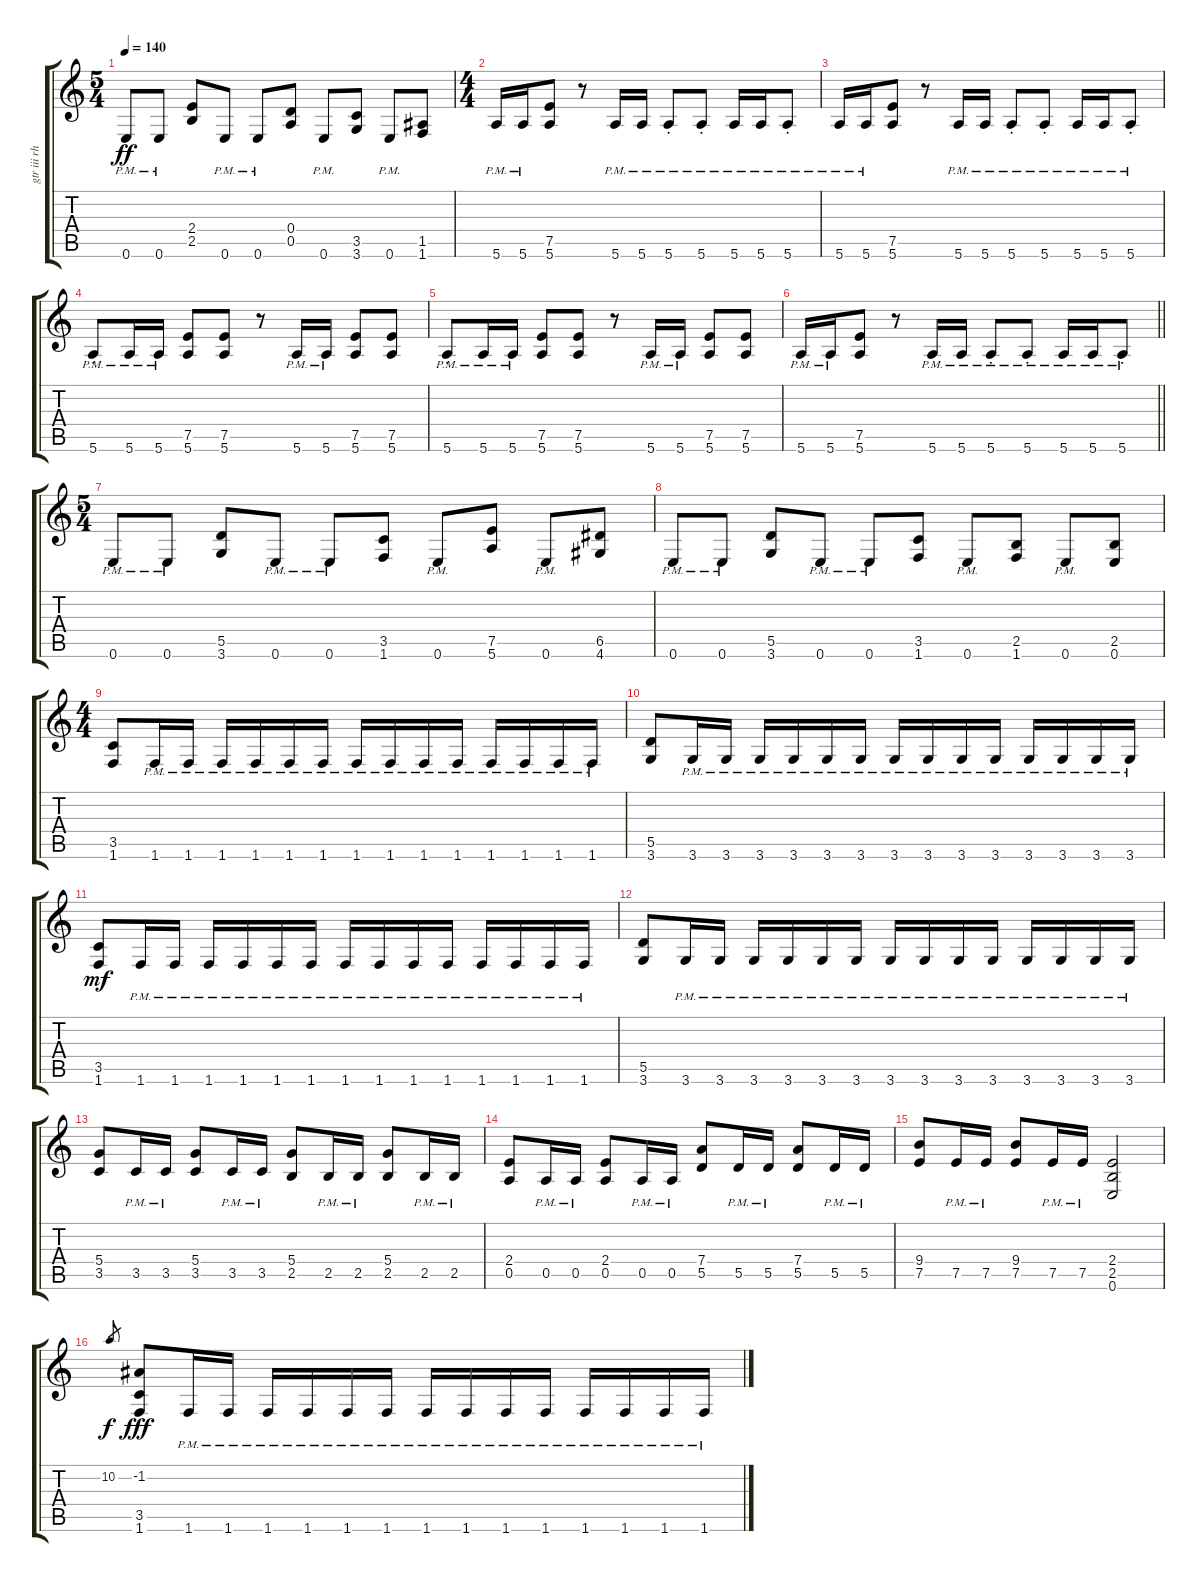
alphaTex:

\track ("gtr iii rhy" "gtr iii rh") {instrument overdrivenguitar}
\staff {score tabs}
\tuning (E4 B3 G3 D3 A2 E2) {hide}
\ts (5 4)
\tempo 140
\clef g2
\ks c
0.6{pm}.8{dy ff} 0.6{pm}.8 (2.4 2.5).8 0.6{pm}.8 0.6{pm}.8 (0.4 0.5).8 0.6{pm}.8 (3.5 3.6).8 0.6{pm}.8 (1.5 1.6).8 |
\ts (4 4)
5.6{pm}.16 5.6{pm}.16 (7.5 5.6).8 r.8 5.6{pm}.16 5.6{pm}.16 5.6{pm st}.8 5.6{pm st}.8 5.6{pm}.16 5.6{pm}.16 5.6{pm st}.8 |
5.6{pm}.16 5.6{pm}.16 (7.5 5.6).8 r.8 5.6{pm}.16 5.6{pm}.16 5.6{pm st}.8 5.6{pm st}.8 5.6{pm}.16 5.6{pm}.16 5.6{pm st}.8 |
5.6{pm st}.8 5.6{pm}.16 5.6{pm}.16 (7.5 5.6).8 (7.5 5.6).8 r.8 5.6{pm}.16 5.6{pm}.16 (7.5 5.6).8 (7.5 5.6).8 |
5.6{pm st}.8 5.6{pm}.16 5.6{pm}.16 (7.5 5.6).8 (7.5 5.6).8 r.8 5.6{pm}.16 5.6{pm}.16 (7.5 5.6).8 (7.5 5.6).8 |
\barLineRight lightlight
5.6{pm}.16 5.6{pm}.16 (7.5 5.6).8 r.8 5.6{pm}.16 5.6{pm}.16 5.6{pm st}.8 5.6{pm st}.8 5.6{pm}.16 5.6{pm}.16 5.6{pm st}.8 |
\ts (5 4)
0.6{pm}.8 0.6{pm}.8 (5.5 3.6).8 0.6{pm}.8 0.6{pm}.8 (3.5 1.6).8 0.6{pm}.8 (7.5 5.6).8 0.6{pm}.8 (6.5 4.6).8 |
0.6{pm}.8 0.6{pm}.8 (5.5 3.6).8 0.6{pm}.8 0.6{pm}.8 (3.5 1.6).8 0.6{pm}.8 (2.5 1.6).8 0.6{pm}.8 (2.5 0.6).8 |
\ts (4 4)
(3.5 1.6).8 1.6{pm}.16 1.6{pm}.16 1.6{pm}.16 1.6{pm}.16 1.6{pm}.16 1.6{pm}.16 1.6{pm}.16 1.6{pm}.16 1.6{pm}.16 1.6{pm}.16 1.6{pm}.16 1.6{pm}.16 1.6{pm}.16 1.6{pm}.16 |
(5.5 3.6).8 3.6{pm}.16 3.6{pm}.16 3.6{pm}.16 3.6{pm}.16 3.6{pm}.16 3.6{pm}.16 3.6{pm}.16 3.6{pm}.16 3.6{pm}.16 3.6{pm}.16 3.6{pm}.16 3.6{pm}.16 3.6{pm}.16 3.6{pm}.16 |
(3.5 1.6).8{dy mf} 1.6{pm}.16 1.6{pm}.16 1.6{pm}.16 1.6{pm}.16 1.6{pm}.16 1.6{pm}.16 1.6{pm}.16 1.6{pm}.16 1.6{pm}.16 1.6{pm}.16 1.6{pm}.16 1.6{pm}.16 1.6{pm}.16 1.6{pm}.16 |
(5.5 3.6).8 3.6{pm}.16 3.6{pm}.16 3.6{pm}.16 3.6{pm}.16 3.6{pm}.16 3.6{pm}.16 3.6{pm}.16 3.6{pm}.16 3.6{pm}.16 3.6{pm}.16 3.6{pm}.16 3.6{pm}.16 3.6{pm}.16 3.6{pm}.16 |
(5.4 3.5).8 3.5{pm}.16 3.5{pm}.16 (5.4 3.5).8 3.5{pm}.16 3.5{pm}.16 (5.4 2.5).8 2.5{pm}.16 2.5{pm}.16 (5.4 2.5).8 2.5{pm}.16 2.5{pm}.16 |
(2.4 0.5).8 0.5{pm}.16 0.5{pm}.16 (2.4 0.5).8 0.5{pm}.16 0.5{pm}.16 (7.4 5.5).8 5.5{pm}.16 5.5{pm}.16 (7.4 5.5).8 5.5{pm}.16 5.5{pm}.16 |
(9.4 7.5).8 7.5{pm}.16 7.5{pm}.16 (9.4 7.5).8 7.5{pm}.16 7.5{pm}.16 (2.4 2.5 0.6).2 |
10.2.8{gr dy f} (-1.2 3.5 1.6).8{dy fff} 1.6{pm}.16 1.6{pm}.16 1.6{pm}.16 1.6{pm}.16 1.6{pm}.16 1.6{pm}.16 1.6{pm}.16 1.6{pm}.16 1.6{pm}.16 1.6{pm}.16 1.6{pm}.16 1.6{pm}.16 1.6{pm}.16 1.6{pm}.16
